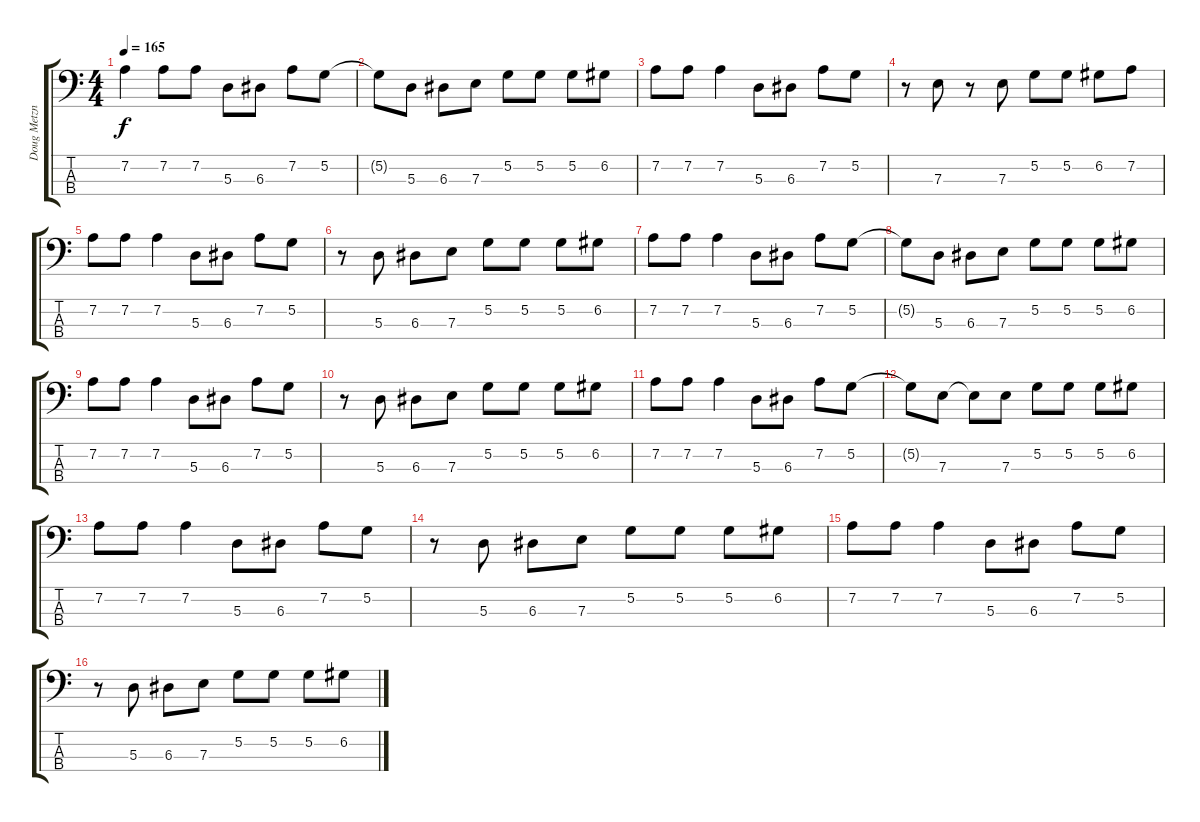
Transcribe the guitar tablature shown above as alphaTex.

\track ("Doug Metzner - Bass" "Doug Metzn") {instrument electricbasspick}
\staff {score tabs}
\tuning (G2 D2 A1 E1) {hide}
\ts (4 4)
\tempo 165
\clef f4
\ks c
7.2.4{dy f} 7.2.8 7.2.8 5.3.8 6.3.8 7.2.8 5.2.8 |
5.2{t}.8 5.3.8 6.3.8 7.3.8 5.2.8 5.2.8 5.2.8 6.2.8 |
7.2.8 7.2.8 7.2.4 5.3.8 6.3.8 7.2.8 5.2.8 |
r.8 7.3.8 r.8 7.3.8 5.2.8 5.2.8 6.2.8 7.2.8 |
7.2.8 7.2.8 7.2.4 5.3.8 6.3.8 7.2.8 5.2.8 |
r.8 5.3.8 6.3.8 7.3.8 5.2.8 5.2.8 5.2.8 6.2.8 |
7.2.8 7.2.8 7.2.4 5.3.8 6.3.8 7.2.8 5.2.8 |
5.2{t}.8 5.3.8 6.3.8 7.3.8 5.2.8 5.2.8 5.2.8 6.2.8 |
7.2.8 7.2.8 7.2.4 5.3.8 6.3.8 7.2.8 5.2.8 |
r.8 5.3.8 6.3.8 7.3.8 5.2.8 5.2.8 5.2.8 6.2.8 |
7.2.8 7.2.8 7.2.4 5.3.8 6.3.8 7.2.8 5.2.8 |
5.2{t}.8 7.3.8 7.3{t}.8 7.3.8 5.2.8 5.2.8 5.2.8 6.2.8 |
7.2.8 7.2.8 7.2.4 5.3.8 6.3.8 7.2.8 5.2.8 |
r.8 5.3.8 6.3.8 7.3.8 5.2.8 5.2.8 5.2.8 6.2.8 |
7.2.8 7.2.8 7.2.4 5.3.8 6.3.8 7.2.8 5.2.8 |
r.8 5.3.8 6.3.8 7.3.8 5.2.8 5.2.8 5.2.8 6.2.8
